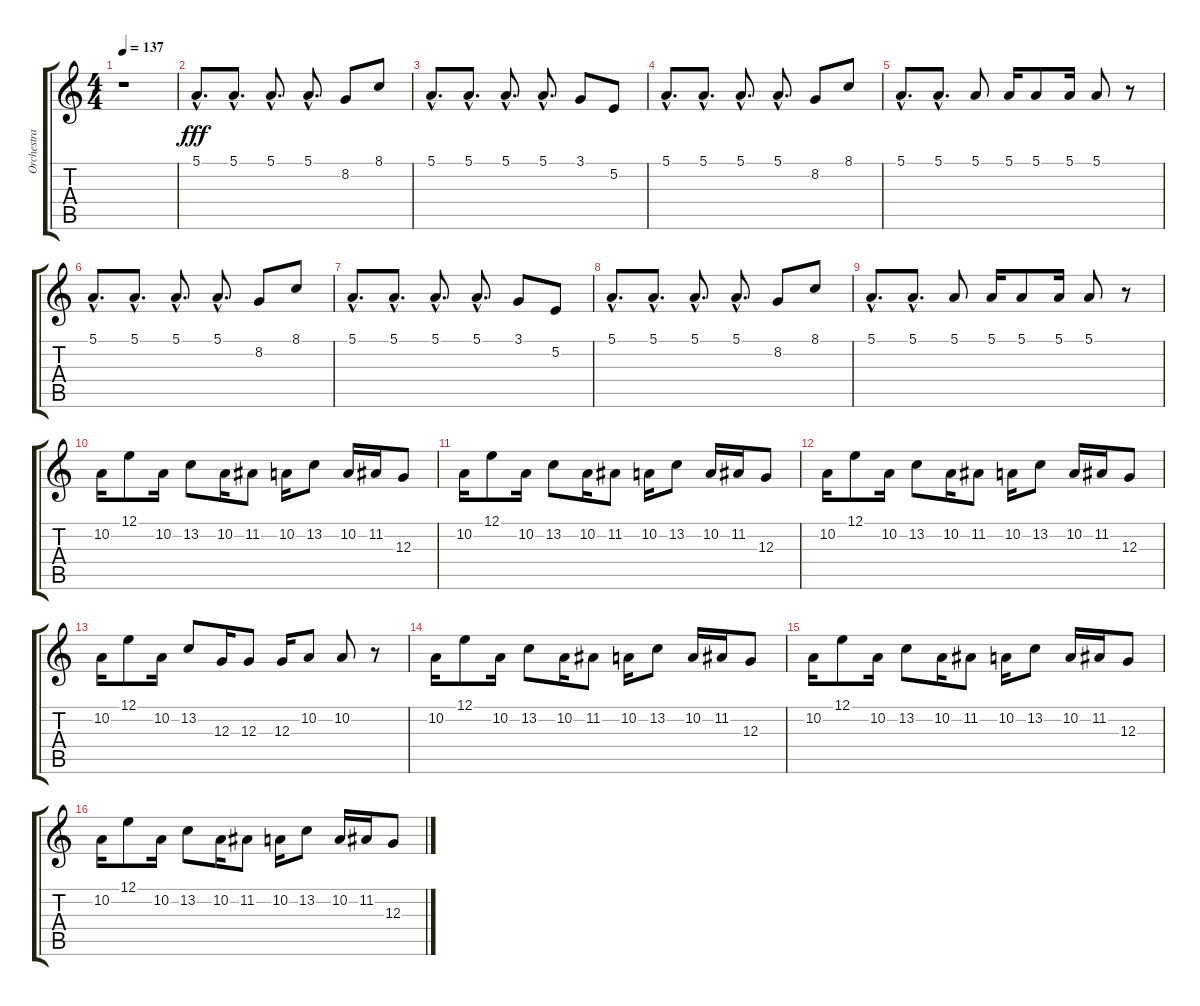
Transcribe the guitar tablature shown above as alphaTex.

\track ("Orchestra" "Orchestra") {instrument orchestrahit}
\staff {score tabs}
\tuning (E4 B3 G3 D3 A2 E2) {hide}
\ts (4 4)
\tempo 137
\clef g2
\ks c
r.1{dy fff} |
5.1{hac}.8{d} 5.1{hac}.8{d} 5.1{hac}.8{d} 5.1{hac}.8{d} 8.2.8 8.1.8 |
5.1{hac}.8{d} 5.1{hac}.8{d} 5.1{hac}.8{d} 5.1{hac}.8{d} 3.1.8 5.2.8 |
5.1{hac}.8{d} 5.1{hac}.8{d} 5.1{hac}.8{d} 5.1{hac}.8{d} 8.2.8 8.1.8 |
5.1{hac}.8{d} 5.1{hac}.8{d} 5.1.8 5.1.16 5.1.8 5.1.16 5.1.8 r.8 |
5.1{hac}.8{d} 5.1{hac}.8{d} 5.1{hac}.8{d} 5.1{hac}.8{d} 8.2.8 8.1.8 |
5.1{hac}.8{d} 5.1{hac}.8{d} 5.1{hac}.8{d} 5.1{hac}.8{d} 3.1.8 5.2.8 |
5.1{hac}.8{d} 5.1{hac}.8{d} 5.1{hac}.8{d} 5.1{hac}.8{d} 8.2.8 8.1.8 |
5.1{hac}.8{d} 5.1{hac}.8{d} 5.1.8 5.1.16 5.1.8 5.1.16 5.1.8 r.8 |
10.2.16 12.1.8 10.2.16 13.2.8 10.2.16 11.2.8 10.2.16 13.2.8 10.2.16 11.2.16 12.3.8 |
10.2.16 12.1.8 10.2.16 13.2.8 10.2.16 11.2.8 10.2.16 13.2.8 10.2.16 11.2.16 12.3.8 |
10.2.16 12.1.8 10.2.16 13.2.8 10.2.16 11.2.8 10.2.16 13.2.8 10.2.16 11.2.16 12.3.8 |
10.2.16 12.1.8 10.2.16 13.2.8 12.3.16 12.3.8 12.3.16 10.2.8 10.2.8 r.8 |
10.2.16 12.1.8 10.2.16 13.2.8 10.2.16 11.2.8 10.2.16 13.2.8 10.2.16 11.2.16 12.3.8 |
10.2.16 12.1.8 10.2.16 13.2.8 10.2.16 11.2.8 10.2.16 13.2.8 10.2.16 11.2.16 12.3.8 |
10.2.16 12.1.8 10.2.16 13.2.8 10.2.16 11.2.8 10.2.16 13.2.8 10.2.16 11.2.16 12.3.8
